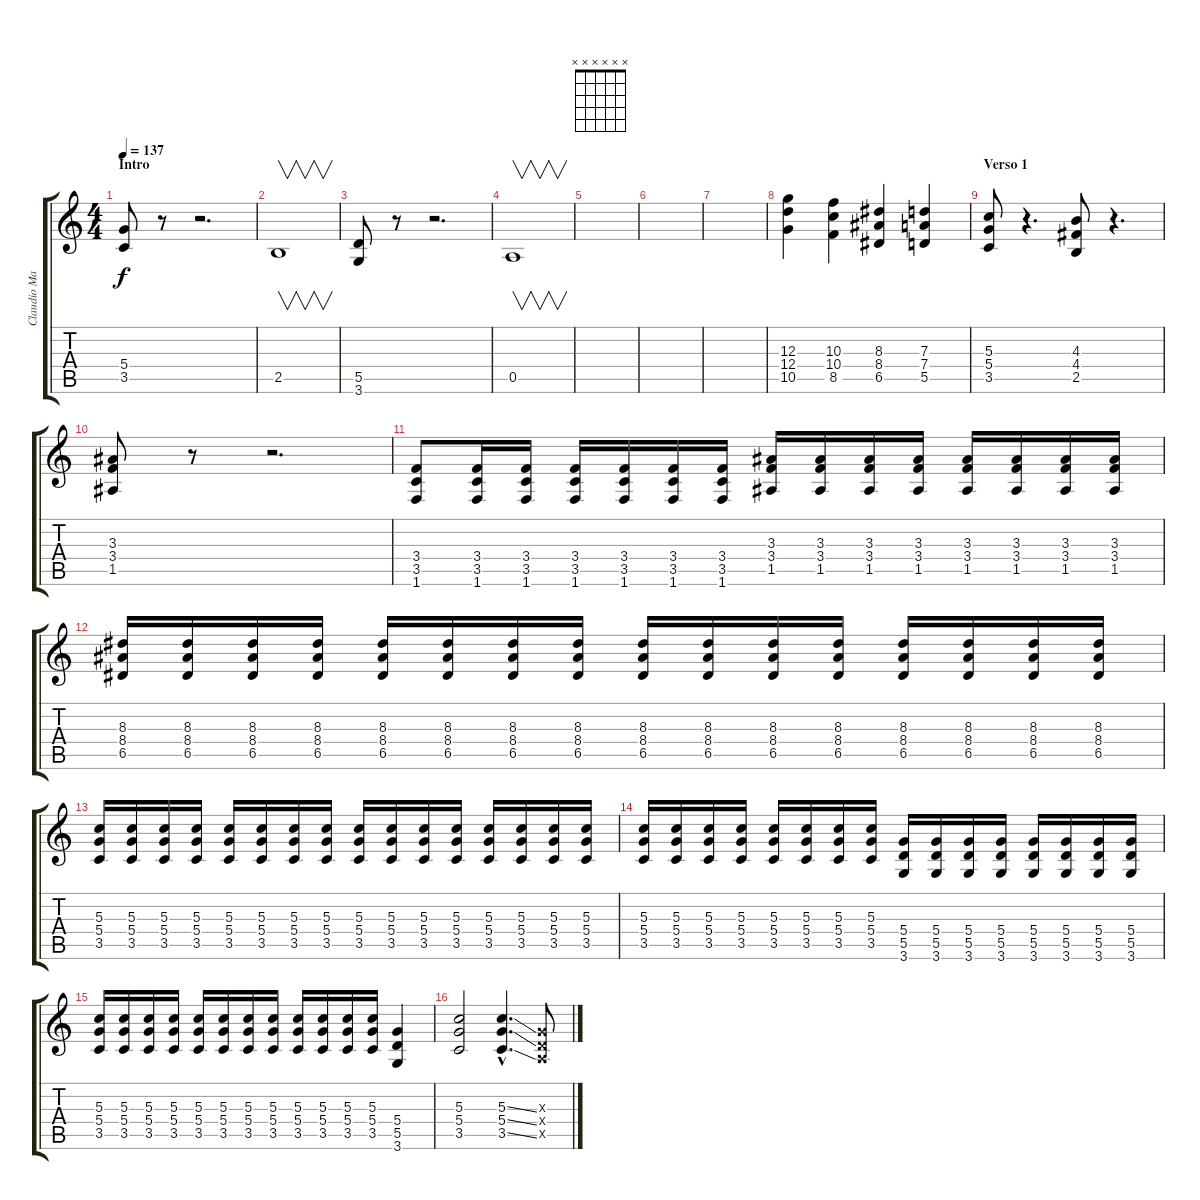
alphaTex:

\track ("Claudio Marciello (guitarra)" "Claudio Ma") {instrument overdrivenguitar}
\staff {score tabs}
\tuning (E4 B3 G3 D3 A2 E2) {hide}
\chord ("" x x x x x x) {firstfret 0}
\ts (4 4)
\section ("" "Intro")
\tempo 137
\clef g2
\ks c
(5.4 3.5).8{ch "" dy f instrument overdrivenguitar} r.8 r.2{d} |
2.5.1{v} |
(5.5 3.6).8 r.8 r.2{d} |
0.5.1{v} |
|
|
|
(12.3 12.4 10.5).4 (10.3 10.4 8.5).4 (8.3 8.4 6.5).4 (7.3 7.4 5.5).4 |
\section ("" "Verso 1")
(5.3 5.4 3.5).8 r.4{d} (4.3 4.4 2.5).8 r.4{d} |
(3.3 3.4 1.5).8 r.8 r.2{d} |
(3.4 3.5 1.6).8 (3.4 3.5 1.6).16 (3.4 3.5 1.6).16 (3.4 3.5 1.6).16 (3.4 3.5 1.6).16 (3.4 3.5 1.6).16 (3.4 3.5 1.6).16 (3.3 3.4 1.5).16 (3.3 3.4 1.5).16 (3.3 3.4 1.5).16 (3.3 3.4 1.5).16 (3.3 3.4 1.5).16 (3.3 3.4 1.5).16 (3.3 3.4 1.5).16 (3.3 3.4 1.5).16 |
(8.3 8.4 6.5).16 (8.3 8.4 6.5).16 (8.3 8.4 6.5).16 (8.3 8.4 6.5).16 (8.3 8.4 6.5).16 (8.3 8.4 6.5).16 (8.3 8.4 6.5).16 (8.3 8.4 6.5).16 (8.3 8.4 6.5).16 (8.3 8.4 6.5).16 (8.3 8.4 6.5).16 (8.3 8.4 6.5).16 (8.3 8.4 6.5).16 (8.3 8.4 6.5).16 (8.3 8.4 6.5).16 (8.3 8.4 6.5).16 |
(5.3 5.4 3.5).16 (5.3 5.4 3.5).16 (5.3 5.4 3.5).16 (5.3 5.4 3.5).16 (5.3 5.4 3.5).16 (5.3 5.4 3.5).16 (5.3 5.4 3.5).16 (5.3 5.4 3.5).16 (5.3 5.4 3.5).16 (5.3 5.4 3.5).16 (5.3 5.4 3.5).16 (5.3 5.4 3.5).16 (5.3 5.4 3.5).16 (5.3 5.4 3.5).16 (5.3 5.4 3.5).16 (5.3 5.4 3.5).16 |
(5.3 5.4 3.5).16 (5.3 5.4 3.5).16 (5.3 5.4 3.5).16 (5.3 5.4 3.5).16 (5.3 5.4 3.5).16 (5.3 5.4 3.5).16 (5.3 5.4 3.5).16 (5.3 5.4 3.5).16 (5.4 5.5 3.6).16 (5.4 5.5 3.6).16 (5.4 5.5 3.6).16 (5.4 5.5 3.6).16 (5.4 5.5 3.6).16 (5.4 5.5 3.6).16 (5.4 5.5 3.6).16 (5.4 5.5 3.6).16 |
(5.3 5.4 3.5).16 (5.3 5.4 3.5).16 (5.3 5.4 3.5).16 (5.3 5.4 3.5).16 (5.3 5.4 3.5).16 (5.3 5.4 3.5).16 (5.3 5.4 3.5).16 (5.3 5.4 3.5).16 (5.3 5.4 3.5).16 (5.3 5.4 3.5).16 (5.3 5.4 3.5).16 (5.3 5.4 3.5).16 (5.4 5.5 3.6).4 |
(5.3 5.4 3.5).2 (5.3{ss hac} 5.4{ss hac} 3.5{ss hac}).4{d} (0.3{x} 0.4{x} 0.5{x}).8
